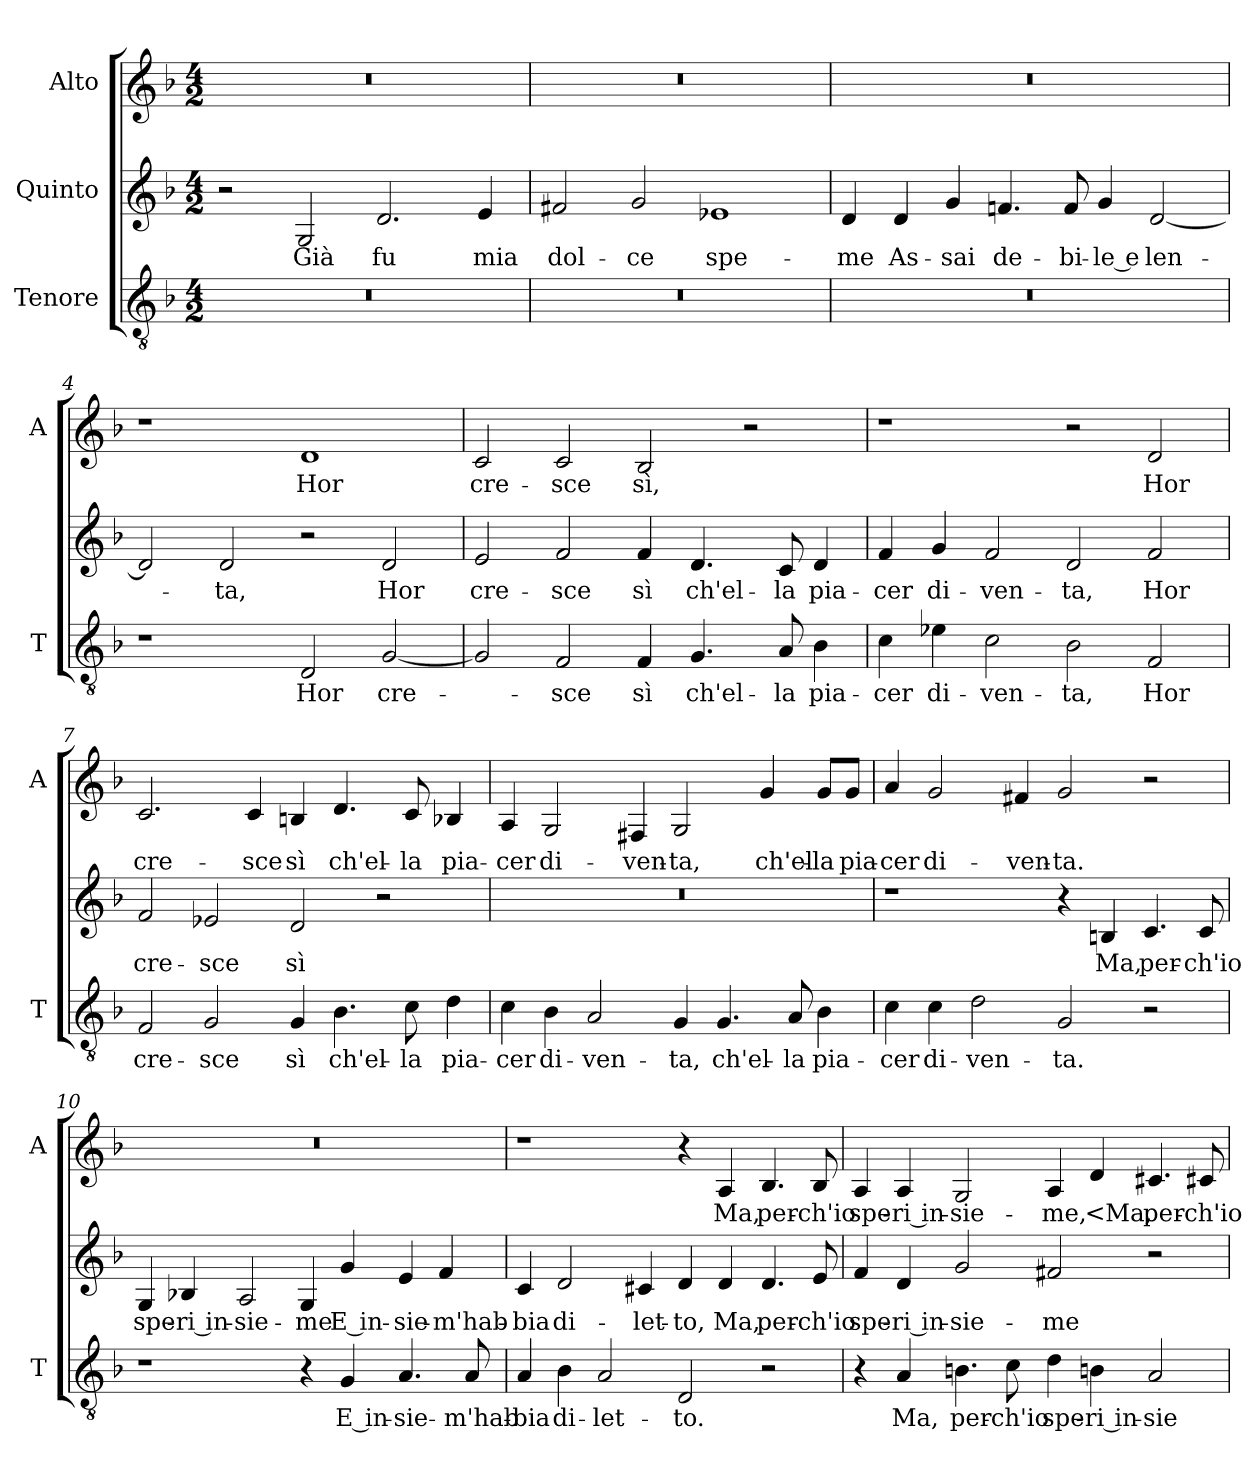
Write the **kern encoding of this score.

**kern	**text	**kern	**text	**kern	**text
*part3	*part3	*part2	*part2	*part1	*part1
*staff3	*staff3	*staff2	*staff2	*staff1	*staff1
*I"Tenore	*	*I"Quinto	*	*I"Alto	*
*I'T	*	*	*	*I'A	*
*clefGv2	*	*clefG2	*	*clefG2	*
*k[b-]	*	*k[b-]	*	*k[b-]	*
*F:	*	*F:	*	*F:	*
*M4/2	*	*M4/2	*	*M4/2	*
=1	=1	=1	=1	=1	=1
0r	.	2r	.	0r	.
.	.	2G	Già	.	.
.	.	2.d	fu	.	.
.	.	4e	mia	.	.
=2	=2	=2	=2	=2	=2
0r	.	2f#X	dol-	0r	.
.	.	2g	-ce	.	.
.	.	1e-X	spe-	.	.
=3	=3	=3	=3	=3	=3
0r	.	4d	-me	0r	.
.	.	4d	As-	.	.
.	.	4g	-sai	.	.
.	.	4.fn	de-	.	.
.	.	8f	-bi-	.	.
.	.	4g	-le e	.	.
.	.	[2d	len-	.	.
=4	=4	=4	=4	=4	=4
1r	.	2d]	.	1r	.
.	.	2d	-ta,	.	.
2D	Hor	2r	.	1d	Hor
[2G	cre-	2d	Hor	.	.
=5	=5	=5	=5	=5	=5
2G]	.	2e	cre-	2c	cre-
2F	-sce	2f	-sce	2c	-sce
4F	sì	4f	sì	2B-	sì,
4.G	ch'el-	4.d	ch'el-	.	.
.	.	.	.	2r	.
8A	-la	8c	-la	.	.
4B-	pia-	4d	pia-	.	.
=6	=6	=6	=6	=6	=6
4c	-cer	4f	-cer	1r	.
4e-X	di-	4g	di-	.	.
2c	-ven-	2f	-ven-	.	.
2B-	-ta,	2d	-ta,	2r	.
2F	Hor	2f	Hor	2d	Hor
=7	=7	=7	=7	=7	=7
2F	cre-	2f	cre-	2.c	cre-
2G	-sce	2e-X	-sce	.	.
.	.	.	.	4c	-sce
4G	sì	2d	sì	4Bn	sì
4.B-	ch'el-	.	.	4.d	ch'el-
.	.	2r	.	.	.
8c	-la	.	.	8c	-la
4d	pia-	.	.	4B-X	pia-
=8	=8	=8	=8	=8	=8
4c	-cer	0r	.	4A	-cer
4B-	di-	.	.	2G	di-
2A	-ven-	.	.	.	.
.	.	.	.	4F#X	-ven-
4G	-ta,	.	.	2G	-ta,
4.G	ch'el-	.	.	.	.
.	.	.	.	4g	ch'el-
8A	-la	.	.	.	.
4B-	pia-	.	.	8g/L	-la
.	.	.	.	8g/J	pia-
=9	=9	=9	=9	=9	=9
4c	-cer	1r	.	4a	-cer
4c	di-	.	.	2g	di-
2d	-ven-	.	.	.	.
.	.	.	.	4f#X	-ven-
2G	-ta.	4r	.	2g	-ta.
.	.	4Bn	Ma,	.	.
2r	.	4.c	per-	2r	.
.	.	8c	-ch'io	.	.
=10	=10	=10	=10	=10	=10
1r	.	4G	spe-	0r	.
.	.	4B-X	-ri in-	.	.
.	.	2A	-sie-	.	.
4r	.	4G	-me	.	.
4G	E in-	4g	E in-	.	.
4.A	-sie-	4e	-sie-	.	.
.	.	4f	-m'hab-	.	.
8A	-m'hab-	.	.	.	.
=11	=11	=11	=11	=11	=11
4A	-bia	4c	-bia	1r	.
4B-	di-	2d	di-	.	.
2A	-let-	.	.	.	.
.	.	4c#X	-let-	.	.
2D	-to.	4d	-to,	4r	.
.	.	4d	Ma,	4A	Ma,
2r	.	4.d	per-	4.B-	per-
.	.	8e	-ch'io	8B-	-ch'io
=12	=12	=12	=12	=12	=12
4r	.	4f	spe-	4A	spe-
4A	Ma,	4d	-ri in-	4A	-ri in-
4.Bn	per-	2g	-sie-	2G	-sie-
8c	-ch'io	.	.	.	.
4d	spe-	2f#X	-me	4A	-me,
4Bn	-ri in-	.	.	4d	<Ma,
2A	-sie-	2r	.	4.c#X	per-
.	.	.	.	8c#X	-ch'io
=	=	=	=	=	=
*-	*-	*-	*-	*-	*-
